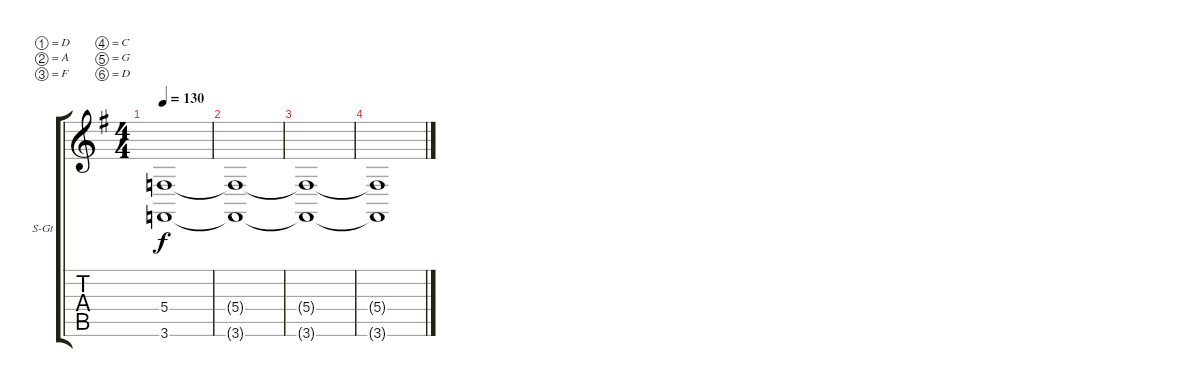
\bracketExtendMode groupsimilarinstruments
\firstSystemTrackNameOrientation horizontal
\otherSystemsTrackNameOrientation horizontal
\track ("Piano Left Hand" "S-Gt") {instrument acousticgrandpiano}
\staff {score tabs}
\tuning (D3 A2 F2 C2 G1 D1)
\displaytranspose 12
\ts (4 4)
\tempo 130
\clef g2
\ks eminor
(5.4 3.6).1{dy f} |
(5.4{t} 3.6{t}).1 |
(5.4{t} 3.6{t}).1 |
(5.4{t} 3.6{t}).1
